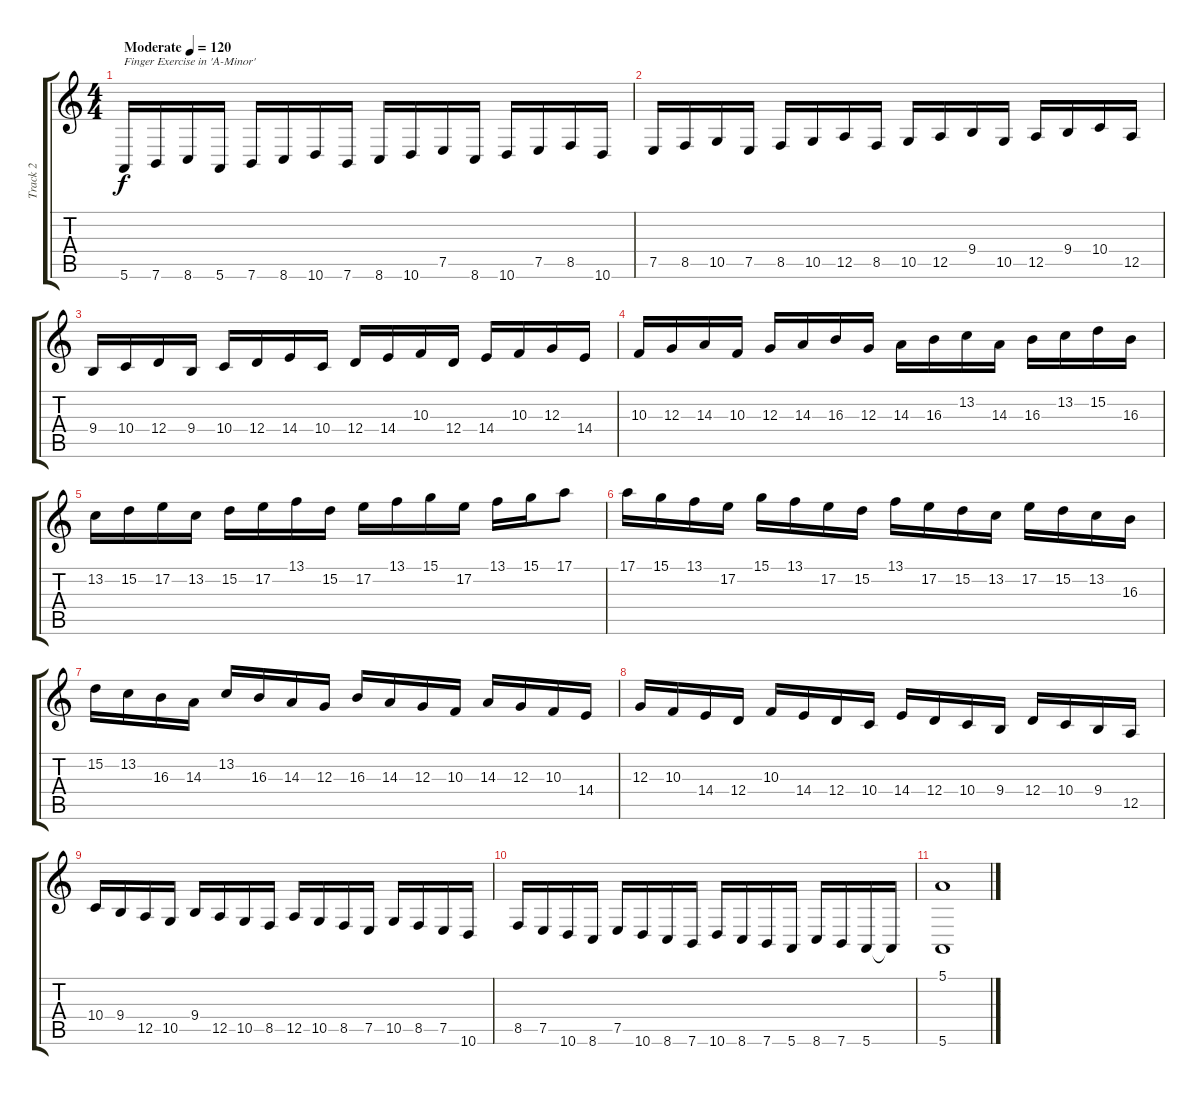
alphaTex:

\track ("Track 2" "Track 2") {instrument stringensemble1}
\staff {score tabs}
\tuning (E4 B3 G3 D3 A2 E2) {hide}
\ts (4 4)
\tempo (120 "Moderate")
\clef g2
\ks c
5.6.16{txt "Finger Exercise in 'A-Minor'" dy f instrument stringensemble1} 7.6.16 8.6.16 5.6.16 7.6.16 8.6.16 10.6.16 7.6.16 8.6.16 10.6.16 7.5.16 8.6.16 10.6.16 7.5.16 8.5.16 10.6.16 |
7.5.16 8.5.16 10.5.16 7.5.16 8.5.16 10.5.16 12.5.16 8.5.16 10.5.16 12.5.16 9.4.16 10.5.16 12.5.16 9.4.16 10.4.16 12.5.16 |
9.4.16 10.4.16 12.4.16 9.4.16 10.4.16 12.4.16 14.4.16 10.4.16 12.4.16 14.4.16 10.3.16 12.4.16 14.4.16 10.3.16 12.3.16 14.4.16 |
10.3.16 12.3.16 14.3.16 10.3.16 12.3.16 14.3.16 16.3.16 12.3.16 14.3.16 16.3.16 13.2.16 14.3.16 16.3.16 13.2.16 15.2.16 16.3.16 |
13.2.16 15.2.16 17.2.16 13.2.16 15.2.16 17.2.16 13.1.16 15.2.16 17.2.16 13.1.16 15.1.16 17.2.16 13.1.16 15.1.16 17.1.8 |
17.1.16 15.1.16 13.1.16 17.2.16 15.1.16 13.1.16 17.2.16 15.2.16 13.1.16 17.2.16 15.2.16 13.2.16 17.2.16 15.2.16 13.2.16 16.3.16 |
15.2.16 13.2.16 16.3.16 14.3.16 13.2.16 16.3.16 14.3.16 12.3.16 16.3.16 14.3.16 12.3.16 10.3.16 14.3.16 12.3.16 10.3.16 14.4.16 |
12.3.16 10.3.16 14.4.16 12.4.16 10.3.16 14.4.16 12.4.16 10.4.16 14.4.16 12.4.16 10.4.16 9.4.16 12.4.16 10.4.16 9.4.16 12.5.16 |
10.4.16 9.4.16 12.5.16 10.5.16 9.4.16 12.5.16 10.5.16 8.5.16 12.5.16 10.5.16 8.5.16 7.5.16 10.5.16 8.5.16 7.5.16 10.6.16 |
8.5.16 7.5.16 10.6.16 8.6.16 7.5.16 10.6.16 8.6.16 7.6.16 10.6.16 8.6.16 7.6.16 5.6.16 8.6.16 7.6.16 5.6.16 5.6{t}.16 |
(5.1 5.6).1
